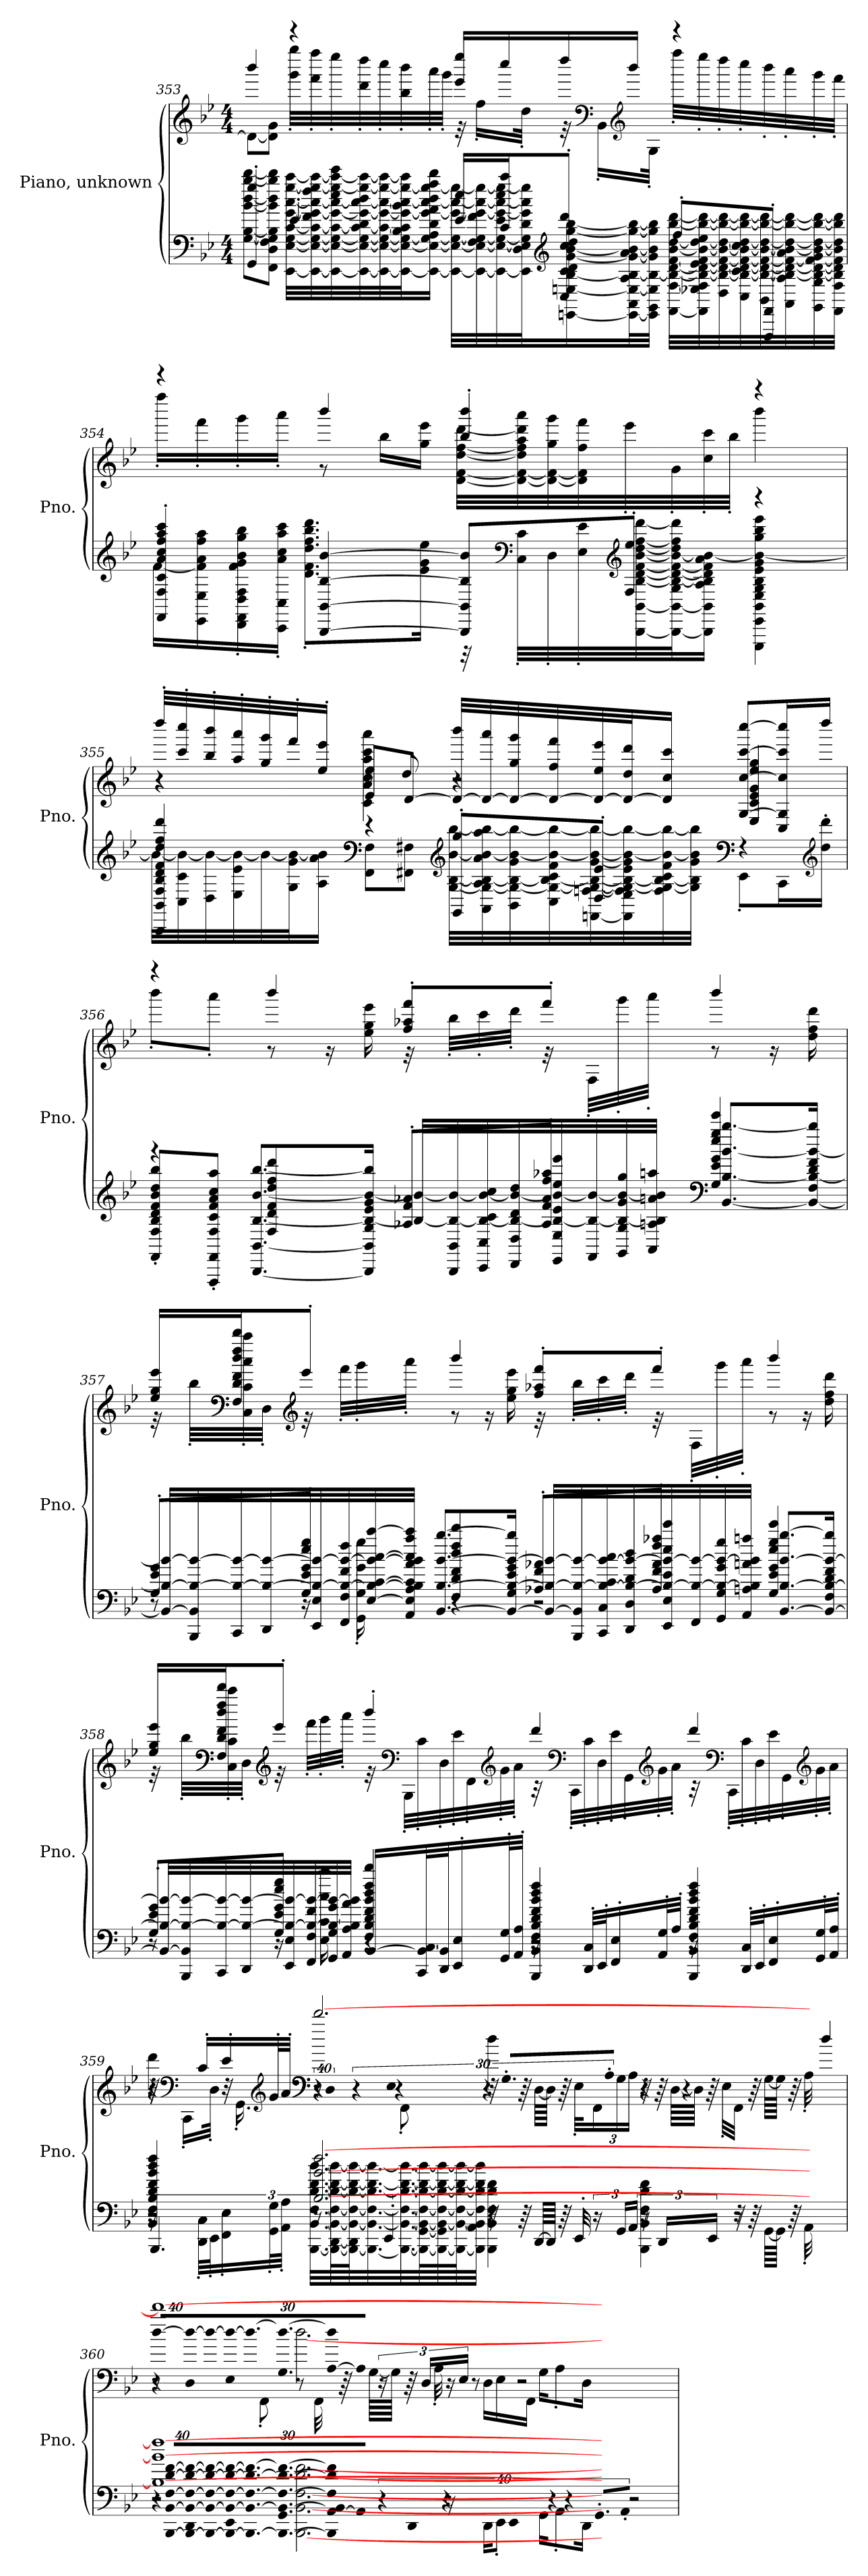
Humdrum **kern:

**kern	**kern
*part1	*part1
*staff2	*staff1
*I"Piano, unknown	*
*I'Pno.	*
!!LO:LB:g=z
*clefF4	*clefG2
*k[b-e-]	*k[b-e-]
*M4/4	*M4/4
=353	=353
*^	*^
4GG/' 4gg/'	[8G\ [8B-\ [8b-\ [8dd\ [8bb-\ [8ddd\L	4bbb-/	8d\L_
.	8FF\ 8D\ 8F\ 8G\] 8B-\] 8b-\] 8dd\] 8bb-\] 8ddd\]J	.	8d\] 8g\J
4e-'/	[32EE-\ [32E-\ [32G\ [32c\ [32g\ [32cc\ [32gg\ [32ccc\LLL	4r	32ggg\' 32gggg\'LLL
.	32EE-\_ 32E-\_ 32G\_ 32c\_ 32f\ 32g\_ 32cc\_ 32ff\ 32gg\_ 32ccc\_	.	32fff\' 32ffff\'
.	32EE-\_ 32E-\_ 32G\_ 32c\_ 32g\_ 32cc\_ 32ee-\ 32gg\_ 32ccc\_ 32eee-\	.	32eeee-'\
.	32EE-\_ 32E-\_ 32G\_ 32c\_ 32d\ 32g\_ 32cc\_ 32dd\ 32gg\_ 32ccc\_	.	32ddd\' 32dddd\'
.	32EE-\_ 32E-\_ 32G\_ 32c\_ 32g\_ 32cc\_ 32gg\_ 32ccc\_	.	32cccc'\
.	32EE-\_ 32E-\_ 32G\_ 32B-\ 32c\] 32g\_ 32b-\ 32cc\_ 32gg\_ 32ccc\]J	.	32bb-\' 32bbb-\'
.	16EE-\_ 16E-\_ 16G\_ 16A\ 16d\ 16g\_ 16a\ 16cc\_ 16dd\ 16gg\_ 16aa\ 16ddd\JJ	.	32aaa'\
.	.	.	32ggg'\JJJ
16e-/ 16ee-/LL	32EE-\_ 32E-\_ 32G\_ 32g\_ 32cc\_ 32gg\_LLL	16eee-/ 16eeee-/LL	32r
.	32EE-\_ 32E-\_ 32F\ 32G\_ 32f\ 32g\_ 32cc\_ 32gg\_	.	16ff'\LL
16c/ 16ccc/J	32EE-\_ 32E-\_ 32G\_ 32e-\ 32g\_ 32cc\_ 32ee-\ 32gg\_	16cccc/	.
.	32EE-\] 32D\ 32E-\] 32G\] 32d\ 32g\] 32cc\] 32gg\]J	.	32dd'\JJk
*clefG2	*	*	*
8C/' 8c/' 8d/' 8cc/' 8dd/' 8ddd/'J	[16EEn\ [16En\ [16B-\ [16g\ [16b-\ [16gg\ [16bb-\	16dddd/	32r
*	*	*clefF4	*
.	.	.	16BB-'\LL
*	*	*clefG2	*
.	32EE\_ 32AA\ 32E\_ 32A\ 32B-\_ 32g\_ 32a\ 32b-\_ 32gg\_ 32bb-\_L	16bbb-/JJ	.
.	32EE\] 32GG\ 32E\] 32B-\_ 32g\] 32b-\] 32gg\] 32bb-\]JJJ	.	32G'\JJk
8ff'/L	[32FF\ [32F\ 32B-\_ [32d\ [32f\ [32b-\ [32dd\ [32bb-\ [32ddd\LLL	4r	32ffff'\LLL
.	32FF\] 32E-X\ 32F\] 32B-\_ 32d\_ 32e-\ 32f\_ 32b-\_ 32dd\_ 32ee-\ 32bb-\_ 32ddd\_	.	32eeee-'\
.	32D\ 32B-\_ 32d\_ 32f\_ 32b-\_ 32dd\_ 32bb-\_ 32ddd\_	.	32dddd'\
.	32C\ 32B-\_ 32c\ 32d\_ 32f\_ 32b-\_ 32cc\ 32dd\_ 32bb-\_ 32ddd\_	.	32cccc'\
8FFF/' 8FF/'J	32BB-\ 32B-\_ 32d\_ 32f\_ 32b-\_ 32dd\_ 32bb-\_ 32ddd\_	.	32bbb-'\
.	32AA\ 32A\ 32B-\_ 32d\_ 32f\_ 32a\ 32b-\_ 32dd\_ 32bb-\_ 32ddd\_	.	32aaa'\
.	32GG\ 32G\ 32B-\_ 32d\_ 32f\_ 32g\ 32b-\_ 32dd\_ 32bb-\_ 32ddd\_	.	32ggg'\
.	32FF\ 32F\ 32B-\] 32d\] 32f\] 32b-\] 32dd\] 32bb-\] 32ddd\]JJJ	.	32fff'\JJJ
!!LO:PB:g=z	!!
=354	=354	=354	=354
4FF/' 4F/' 4c/' 4a/' 4cc/' 4ff/' 4aa/' 4ccc/'	[16f\LL	4r	16ffff'\LL
.	16EE-\ 16E-\ 16f\] 16a\ 16ff\ 16aa\	.	16fff'\
.	16DD\' 16FF\' 16D\' 16F\' 16f\' 16g\' 16b-\' 16gg\' 16bb-\'	.	16ggg'\
.	16CC\' 16C\' 16a\' 16cc\' 16aa\' 16ccc\'JJ	.	16aaa'\JJ
[4BBB-/ [4BB-/ [4B-/ [4b-/	8.d\' 8.f\' 8.dd\' 8.ff\' 8.bb-\' 8.ddd\'L	4bbb-/	8r
.	.	.	16bb-\LL
.	16e-\ 16g\ 16ee-\Jk	.	16gg\ 16eee-\JJ
8BBB-/] 8BB-/] 8B-/] 8b-/]L	32r	4bb-/' 4bbb-/'	[32d\ [32f\ [32dd\ [32ff\ [32ddd\LLL
*clefF4	*	*	*
.	32C\' 32c\'LLL	.	32d\_ 32f\_ 32dd\] 32ff\] 32aa\ 32ddd\] 32aaa\
.	32D'\	.	32d\_ 32f\_ 32gg\ 32ggg\
.	32E-\' 32e-\'	.	32d\] 32f\] 32ff\ 32fff\
*clefG2	*	*	*
8F/' 8ee-/'J	[32BBB-\ [32BB-\ [32B-\ [32d\ [32f\ [32b-\ [32dd\ [32ff\ [32ddd\	.	32eee-'\
.	32BBB-\_ 32BB-\_ 32G\ 32B-\_ 32d\_ 32f\_ 32b-\_ 32dd\] 32ff\] 32ddd\]J	.	32g'\
.	16BBB-\] 16BB-\] 16A\ 16B-\] 16d\] 16f\] 16a\ 16b-\_JJ	.	32cc\' 32ccc\'
.	.	.	32bb-'\JJJ
4r	4EEE-\ 4EE-\ 4BB-\ 4E-\ 4G\ 4B-\ 4e-\ 4g\ 4b-\_ 4gg\ 4bb-\ 4eee-\	4r	4bbb-\
!!LO:LB:g=z
=355	=355	=355	=355
*	*	*	*^
4BBB-/ 4BB-/ 4F/ 4B-/ 4d/ 4f/ 4dd/ 4ff/ 4ddd/	32b-\LLL_	32dddd'/LLL	4r	4r
.	32C\ 32c\ 32b-\_	32ccc/' 32cccc/'	.	.
.	32D\ 32b-\_	32bb-/' 32bbb-/'	.	.
.	32E-\ 32e-\ 32b-\_	32aa/' 32aaa/'	.	.
.	32b-\_	32gg/' 32ggg/'	.	.
.	32G\ 32g\ 32b-\_J	32fff'/J	.	.
.	16A\ 16a\ 16b-\]JJ	16ee-/' 16eee-/'JJ	.	.
*clefF4	*	*	*	*
4r	8FF\ 8F\L	8e-/ 8ee-/L	4c\ 4a\ 4cc\ 4aa\ 4ccc\ 4aaa\	8r
.	8FF#X\ 8F#X\J	[8d/J	.	8dd/
*clefG2	*	*	*	*
8GG/' 8gg/'L	[32G\ [32B-\ [32b-\ [32bb-\LLL	32d/_ 32bbb-/LLL	2r	4r
.	32AA\ 32G\_ 32A\ 32B-\_ 32a\ 32b-\_ 32aa\ 32bb-\_	32d/_ 32aaa/	.	.
.	32BB-\ 32G\_ 32B-\_ 32g\ 32b-\_ 32bb-\_	32d/_ 32gg/ 32ggg/	.	.
.	32C\ 32G\_ 32B-\_ 32c\ 32f\ 32b-\_ 32bb-\_	32d/_ 32ff/ 32fff/	.	.
8D/' 8e-/'J	[32FFn\ [32Fn\ 32G\_ 32B-\_ [32g\ 32b-\_ 32bb-\_	32d/_ 32ee-/ 32eee-/	.	.
.	32FF\] 32E-\ 32F\] 32G\_ 32B-\_ 32e-\ 32g\] 32b-\_ 32bb-\_	32d/_ 32dd/ 32ddd/J	.	.
.	32F\ 32G\_ 32B-\_ 32c\ 32f\ 32b-\_ 32bb-\_	16d/] 16cc/ 16ccc/JJ	.	.
.	32G\] 32B-\] 32g\ 32b-\] 32bb-\]JJJ	.	.	.
*clefF4	*	*	*	*
4r	8EE-'\L	[8G/ [8cc/ [8ccc/ [8cccc/L	.	4E-/ 4c/ 4e-/ 4g/ 4ee-/ 4gg/
.	16CC\L	16C/ 16G/] 16cc/] 16ccc/] 16cccc/]L	.	.
*clefG2	*	*	*	*
.	16dd\' 16ddd\'JJ	16dddd/JJ	.	.
*	*	*	*v	*v
!!LO:LB:g=z
=356	=356	=356	=356
4r	8FF/' 8F/' 8B-/' 8d/' 8f/' 8b-/' 8dd/' 8bb-/'L	4r	8bbb-'\L
.	8FFF/' 8FF/' 8F/' 8c/' 8f/' 8a/' 8cc/' 8aa/'J	.	8aaa'\J
4F/ 4d/ 4f/ 4dd/ 4ff/ 4ddd/	[8.BBB-/ [8.BB-/ [8.B-/ [8.b-/ [8.bb-/L	4bbb-/	8r
.	.	.	16r
.	16BBB-/] 16BB-/] 16G/ 16B-/_ 16e-/ 16g/ 16b-/_ 16bb-/]Jk	.	16ee-\ 16gg\ 16eee-\
8A-X/' 8f/' 8a-X/'L	32B-/_ 32b-/_LLL	8ff/' 8aa-X/' 8fff/'L	32r
.	32BBB-/ 32BB-/ 32B-/_ 32b-/_	.	32bb-'\LLL
.	32CC/ 32C/ 32B-/_ 32c/ 32b-/_ 32cc/	.	32ccc'\
.	32DD/ 32D/ 32B-/_ 32d/ 32b-/_ 32dd/	.	32ddd'\JJJ
8A-/' 8f/' 8a-/' 8ff/' 8aa-X/'J	32EE-/ 32E-/ 32B-/_ 32e-/ 32b-/_ 32ee-/ 32eee-/	8fff'/J	32r
.	32FF/ 32B-/_ 32b-/_	.	32F'\LLL
.	32GG/ 32G/ 32B-/_ 32g/ 32b-/_ 32gg/	.	32ggg'\
.	32AA/ 32An/ 32B-/] 32an/ 32b-/] 32aan/JJJ	.	32aaa'\JJJ
*clefF4	*	*	*
4G/ 4e-/ 4g/ 4ee-/ 4gg/ 4eee-/	[8.BB-/ [8.B-/ [8.b-/ [8.bb-/L	4bbb-/	8r
.	.	.	16r
.	16BB-/_ 16F/ 16B-/_ 16d/ 16f/ 16b-/_ 16bb-/]Jk	.	16dd\ 16ff\ 16ddd\
!!LO:LB:g=z	!!
=357	=357	=357	=357
*	*^	*	*
8G/' 8e-/' 8g/'L	8r	32BB-/_ 32B-/_ 32b-/_LLL	16ee-/ 16gg/ 16eee-/LL	32r
.	.	32BBB-/ 32BB-/] 32B-/_ 32b-/_	.	32bb-'\LLL
*	*	*	*clefF4	*
.	.	32CC/ 32B-/_ 32b-/_	16F/ 16d/ 16f/ 16dd/ 16ff/ 16ddd/J	32C\' 32c\' 32cc\' 32ccc\'
.	.	32DD/ 32B-/_ 32b-/_	.	32D'\JJJ
*	*	*	*clefG2	*
8G/' 8e-/' 8g/' 8ee-/' 8gg/'J	16r	32EE-/ 32E-/ 32B-/_ 32b-/_	8eee-'/J	32r
.	.	32FF/ 32F/ 32B-/_ 32f/ 32b-/_ 32ff/	.	32fff'\LLL
.	16GG\' 16G\' 16g\' 16gg\'	[32E-/ 32B-/_ [32c/ 32b-/_ [32cc/ [32ccc/	.	32ggg'\
.	.	32AA/ 32E-/] 32A/ 32B-/] 32c/] 32a/ 32b-/] 32cc/] 32aa/ 32ccc/]JJJ	.	32aaa'\JJJ
4F/ 4d/ 4f/ 4dd/ 4ff/ 4ddd/	4r	[8.BB-/ [8.B-/ [8.b-/ [8.bb-/L	4bbb-/	8r
.	.	.	.	16r
.	.	16BB-/_ 16G/ 16B-/_ 16e-/ 16g/ 16b-/_ 16bb-/]Jk	.	16ee-\ 16gg\ 16eee-\
8A-X/' 8f/' 8a-X/'L	2r	32BB-/_ 32B-/_ 32b-/_LLL	8ff/' 8aa-X/' 8fff/'L	32r
.	.	32BBB-/ 32BB-/] 32B-/_ 32b-/_	.	32bb-'\LLL
.	.	32CC/ 32C/ 32B-/_ 32c/ 32b-/_ 32cc/	.	32ccc'\
.	.	32DD/ 32D/ 32B-/_ 32d/ 32b-/_ 32dd/	.	32ddd'\JJJ
8A-/' 8f/' 8a-/' 8ff/' 8aa-X/'J	.	32EE-/ 32E-/ 32B-/_ 32e-/ 32b-/_ 32ee-/ 32eee-/	8fff'/J	32r
.	.	32FF/ 32B-/_ 32b-/_	.	32F'\LLL
.	.	32GG/ 32G/ 32B-/_ 32g/ 32b-/_ 32gg/	.	32ggg'\
.	.	32AA/ 32An/ 32B-/] 32an/ 32b-/] 32aan/JJJ	.	32aaa'\JJJ
4G/ 4e-/ 4g/ 4ee-/ 4gg/ 4eee-/	.	[8.BB-/ [8.B-/ [8.b-/ [8.bb-/L	4bbb-/	8r
.	.	.	.	16r
.	.	16BB-/_ 16F/ 16B-/_ 16d/ 16f/ 16b-/_ 16bb-/]Jk	.	16dd\ 16ff\ 16ddd\
!!LO:LB:g=z	!!
=358	=358	=358	=358	=358
8G/' 8e-/' 8g/'L	8r	32BB-/_ 32B-/_ 32b-/_LLL	16ee-/ 16gg/ 16eee-/LL	32r
.	.	32BBB-/ 32BB-/] 32B-/_ 32b-/_	.	32bb-'\LLL
*	*	*	*clefF4	*
.	.	32CC/ 32B-/_ 32b-/_	16F/ 16d/ 16f/ 16dd/ 16ff/ 16ddd/J	32C\' 32c\' 32ccc\'
.	.	32DD/ 32B-/_ 32b-/_	.	32D'\JJJ
*	*	*	*clefG2	*
8G/' 8e-/' 8g/' 8ee-/' 8gg/'J	16r	32EE-/ 32E-/ 32B-/_ 32b-/_	8eee-'/J	32r
.	.	32FF/ 32F/ 32B-/_ 32f/ 32b-/_	.	32fff'\LLL
.	16E-\ 16c\ 16cc\ 16ccc\	32GG/ 32G/ 32B-/_ 32g/ 32b-/_	.	32ggg'\
.	.	32AA/ 32A/ 32B-/] 32a/ 32b-/]JJJ	.	32aaa'\JJJ
4F/ 4B-/ 4d/ 4f/ 4b-/ 4dd/ 4ff/ 4ddd/	4r	[16BB-/LL	4bbb-'/	32r
*	*	*	*clefF4	*
.	.	.	.	32BBB-'\LLL
.	.	32CC/ 32BB-/_ 32C/L	.	32c'\
.	.	32DD/ 32BB-/]J	.	32D'\
.	.	16EE-/' 16E-/'	.	32e-'\
.	.	.	.	32FF'\
*	*	*	*clefG2	*
.	.	32GG/' 32G/'L	.	32g'\
.	.	32AA/' 32A/'JJJ	.	32a'\JJJ
4BBB-/ 4BB-/ 4F/ 4B-/ 4d/ 4f/ 4b-/ 4dd/ 4ff/	2r	16r	4ddd/	32r
*	*	*	*clefF4	*
.	.	.	.	32CC'\LLL
.	.	32DD/' 32C/'LLL	.	32c'\
.	.	32EE-'/J	.	32D'\
.	.	16FF/' 16E-/'	.	32e-'\
.	.	.	.	32GG'\
*	*	*	*clefG2	*
.	.	32AA/' 32G/'L	.	32g'\
.	.	32A'/JJJ	.	32a'\JJJ
4BBB-/ 4BB-/ 4F/ 4B-/ 4d/ 4f/ 4b-/ 4dd/ 4ff/	.	16r	4ddd/	32r
*	*	*	*clefF4	*
.	.	.	.	32CC'\LLL
.	.	32DD/' 32C/'LLL	.	32c'\
.	.	32EE-'/J	.	32D'\
.	.	16FF/' 16E-/'	.	32e-'\
.	.	.	.	32GG'\
*	*	*	*clefG2	*
.	.	32GG/' 32G/'L	.	32g'\
.	.	32AA/' 32A/'JJJ	.	32a'\JJJ
!!LO:LB:g=z
=359	=359	=359	=359	=359
*	*	*^	*^	*^
4BB-/ 4F/ 4B-/ 4d/ 4f/ 4b-/ 4dd/ 4ff/	2r	6.BBB-/	16r	4r	4ddd\	16r	32r
*	*	*	*	*clefF4	*	*	*
.	.	.	.	.	.	.	16CC'\LL
.	.	.	32DD\' 32C\'LLL	.	.	16c'/LL	.
.	.	.	32EE-'\J	.	.	.	32D'\JJk
.	.	.	16FF\' 16E-\'	.	.	16e-'/	32r
.	.	.	.	.	.	.	16.GG'\
*	*	*	*	*clefG2	*	*	*
.	.	.	32GG\' 32G\'L	.	.	32g'/L	.
.	.	.	32AA\' 32A\'JJJ	.	.	32a'/JJJ	.
*	*	*	*	*clefF4	*	*	*
!	!	!	!	!	!	!LO:N:vis=32	!
[2.B-/ [2.b-/ [2.ff/	.	12r	[32.BBB-\ [32.BB-\ [32.F\ [32.d\ [32.f\ [32.dd\LLL	[2.ddd/	4r	640%23r	8r
!	!	!	!	!	!	!LO:N:vis=32	!
.	.	.	.	.	.	640%23D/	.
.	.	.	64BBB-\_ [64DD\ 64BB-\_ 64F\_ 64d\_ 64f\_ 64dd\_L	.	.	.	.
.	.	.	64BBB-\_ 64DD\] 64BB-\_ 64F\_ 64d\_ 64f\_ 64dd\_J	.	.	.	.
!	!	!	!	!	!	!LO:N:vis=64	!
.	.	.	.	.	.	960%17r	.
.	.	.	32.BBB-\_ 32.BB-\_ 32.F\_ 32.d\_ 32.f\_ 32.dd\_	.	.	.	.
.	.	6EE-'/	.	.	.	.	.
!	!	!	!	!	!	!LO:N:vis=64	!
.	.	.	.	.	.	960%17E-/	.
!	!	!	!	!	!	!LO:N:vis=32	!
.	.	.	.	.	.	640%23r	.
.	.	.	32.BBB-\_ 32.BB-\_ 32.F\_ 32.d\_ 32.f\_ 32.dd\_	.	.	.	8FF'\
!	!	!	!	!	!	!LO:N:vis=64	!
.	.	.	.	.	.	960%17r	.
!	!	!	!	!	!	!LO:N:vis=32.	!
.	.	.	.	.	.	1920%103G'/LLL	.
.	.	.	64BBB-\_ [64GG\ 64BB-\_ 64F\_ 64d\_ 64f\_ 64dd\_L	.	.	.	.
.	.	.	64BBB-\_ 64GG\] 64BB-\_ 64F\_ 64d\_ 64f\_ 64dd\_	.	.	.	.
.	.	.	64BBB-\_ 64BB-\_ 64F\_ 64d\_ 64f\_ 64dd\_J	.	.	.	.
!	!	!	!	!	!	!LO:N:vis=32	!
.	.	.	.	.	.	640%23A'/JJJ	.
.	.	.	32BBB-\] 32AA\ 32BB-\] 32F\] 32d\] 32f\] 32dd\]JJJ	.	.	.	.
.	4r	32r	4BBB-\ 4BB-\ 4F\ 4d\ 4f\	.	4dd\	.	32r
.	.	.	.	.	.	4r	.
.	.	64r	.	.	.	.	64r
.	.	[64DD/LLLL	.	.	.	.	[64D\LLLL
.	.	64DD/JJJJ]	.	.	.	.	64D\JJJJ]
.	.	64r	.	.	.	.	64r
.	.	32EE-'/	.	.	.	.	32E-'\KLL
*	*	*	*	*	*	*	*Xbrackettup
.	.	24r	.	.	.	.	24FF\
.	.	24GG/LL	.	.	.	.	24G\
.	.	24AA/JJ	.	.	.	.	24A\JJ
.	4BBB-\ 4BB-\ 4F\ 4d\ 4f\	24r	8r	.	4r	.	32r
.	.	.	.	.	.	4dd/	.
.	.	.	.	.	.	.	64r
.	.	24DD/LL	.	.	.	.	.
.	.	.	.	.	.	.	[64D\LLLL
.	.	.	.	.	.	.	64D\JJJJ]
.	.	.	.	.	.	.	64r
.	.	24EE-/JJ	.	.	.	.	.
.	.	.	.	.	.	.	32E-'\LLL
.	.	8r	32r	.	.	.	32FF\JJJ
.	.	.	64r	.	.	.	64r
.	.	.	[64GG\LLLL	.	.	.	[64G\LLLL
.	.	.	64GG\JJJJ]	.	.	.	64G\JJJJ]
.	.	.	64r	.	.	.	64r
.	.	.	32AA'\	.	.	.	32A'\
1920ryy	1920ryy	1920ryy	1920ryy	1920ryy	1920ryy	.	1920ryy
!!LO:PB:g=z	!!	!!	!!
=360	=360	=360	=360	=360	=360	=360	=360
*	*	*Xbrackettup	*	*	*	*	*
!	!	!LO:N:vis=32	!	!	!	!LO:N:vis=32	!
1B-_ 1b-_ 1ff_	4r	[640%23BBB-/ [640%23BB-/ [640%23F/ [640%23d/ [640%23f/LLL	2r	1ddd_	4r	[640%23dd/LLL	8r
!	!	!LO:N:vis=32	!	!	!	!LO:N:vis=32	!
.	.	640%23BBB-/_ 640%23DD/ 640%23BB-/_ 640%23F/_ 640%23d/_ 640%23f/_	.	.	.	640%23D/ 640%23dd/_	.
!	!	!LO:N:vis=64	!	!	!	!LO:N:vis=64	!
.	.	960%17BBB-/_ 960%17BB-/_ 960%17F/_ 960%17d/_ 960%17f/_L	.	.	.	960%17dd/L_	.
!	!	!LO:N:vis=64	!	!	!	!LO:N:vis=64	!
.	.	960%17BBB-/_ 960%17EE-/ 960%17BB-/_ 960%17F/_ 960%17d/_ 960%17f/_J	.	.	.	960%17E-/ 960%17dd/_J	.
!	!	!LO:N:vis=32.	!	!	!	!LO:N:vis=32.	!
.	.	1920%103BBB-/_ 1920%103BB-/_ 1920%103F/_ 1920%103d/_ 1920%103f/_	.	.	.	1920%103dd/_	.
.	.	.	.	.	.	.	8FF'\
!	!	!LO:N:vis=32.	!	!	!	!LO:N:vis=32.	!
.	.	1920%103BBB-/_ 1920%103GG/ 1920%103BB-/_ 1920%103F/_ 1920%103d/_ 1920%103f/_	.	.	.	1920%103G/ 1920%103dd/_	.
!	!	!LO:N:vis=64	!	!	!	!LO:N:vis=64	!
.	.	960%17BBB-/] [960%17AA/ 960%17BB-/] 960%17F/] 960%17d/] 960%17f/]L	.	.	.	[960%17A/ 960%17dd/]L	.
!	!	!LO:N:vis=64	!	!	!	!LO:N:vis=64	!
.	.	960%17AA/JJJJ]	.	.	.	960%17A/JJJJ]	.
*	*	*brackettup	*	*	*	*	*
!	!	!LO:N:vis=32	!	!	!	!	!
*	*	*	*	*	*	*brackettup	*
.	[2.BBB-\ [2.BB-\ [2.F\ [2.d\ [2.f\	640%23r	.	.	[2.dd\	24r	8r
!	!	!LO:N:vis=32	!	!	!	!	!
.	.	640%23DD/	.	.	.	.	.
.	.	.	.	.	.	24D/LL	.
!	!	!LO:N:vis=64	!	!	!	!	!
.	.	960%17r	.	.	.	.	.
.	.	.	.	.	.	24E-/JJ	.
!	!	!LO:N:vis=64	!	!	!	!	!
.	.	960%17EE-/	.	.	.	.	.
!	!	!LO:N:vis=32	!	!	!	!	!
.	.	640%23r	.	.	.	.	.
.	.	.	.	.	.	8r	32FF\
!	!	!LO:N:vis=64	!	!	!	!	!
.	.	960%17r	.	.	.	.	.
.	.	.	.	.	.	.	64r
!	!	!LO:N:vis=32.	!	!	!	!	!
.	.	1920%103GG'/LLL	.	.	.	.	.
.	.	.	.	.	.	.	[64G\LLLL
.	.	.	.	.	.	.	64G\JJJJ]
.	.	.	.	.	.	.	64r
!	!	!LO:N:vis=32	!	!	!	!	!
.	.	640%23AA'/JJJ	.	.	.	.	.
.	.	.	.	.	.	.	32A'\
.	.	.	16r	.	.	2r	16r
.	.	2r	.	.	.	.	.
.	.	.	16DD\KL	.	.	.	16D\LL
.	.	.	8EE-'\J	.	.	.	16E-\
.	.	.	.	.	.	.	16FF\JJ
.	.	.	16GG\KL	.	.	.	16G\KL
.	.	.	8AA'\	.	.	.	8A'\
.	.	.	16DD\Jk	.	.	.	16D\Jk
1920ryy	1920ryy	.	1920ryy	1920ryy	1920ryy	1920ryy	1920ryy
*v	*v	*v	*v	*	*	*	*
*	*v	*v	*v	*v
=	=
*-	*-
